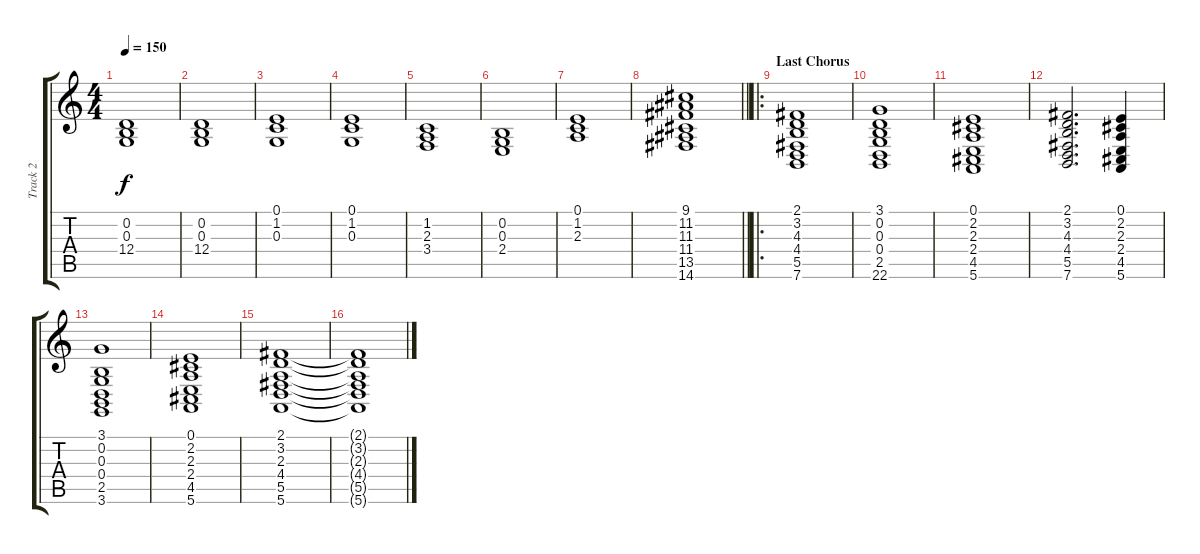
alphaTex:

\track ("Track 2" "Track 2") {instrument stringensemble2}
\staff {score tabs}
\tuning (E4 B3 G3 D3 A2 E2) {hide}
\ts (4 4)
\tempo 150
\clef g2
\ks c
(0.2 0.3 12.4).1{dy f} |
(0.2 0.3 12.4).1 |
(0.1 1.2 0.3).1 |
(0.1 1.2 0.3).1 |
(1.2 2.3 3.4).1 |
(0.2 0.3 2.4).1 |
(0.1 1.2 2.3).1 |
\barLineRight lightlight
(9.1 11.2 11.3 11.4 13.5 14.6).1{volume 10 instrument churchorgan} |
\ro
\section ("" "Last Chorus")
(2.1 3.2 4.3 4.4 5.5 7.6).1 |
(3.1 0.2 0.3 0.4 2.5 22.6).1 |
(0.1 2.2 2.3 2.4 4.5 5.6).1 |
(2.1 3.2 4.3 4.4 5.5 7.6).2{d} (0.1 2.2 2.3 2.4 4.5 5.6).4 |
(3.1 0.2 0.3 0.4 2.5 3.6).1 |
(0.1 2.2 2.3 2.4 4.5 5.6).1 |
(2.1 3.2 2.3 4.4 5.5 5.6).1 |
(2.1{t} 3.2{t} 2.3{t} 4.4{t} 5.5{t} 5.6{t}).1
